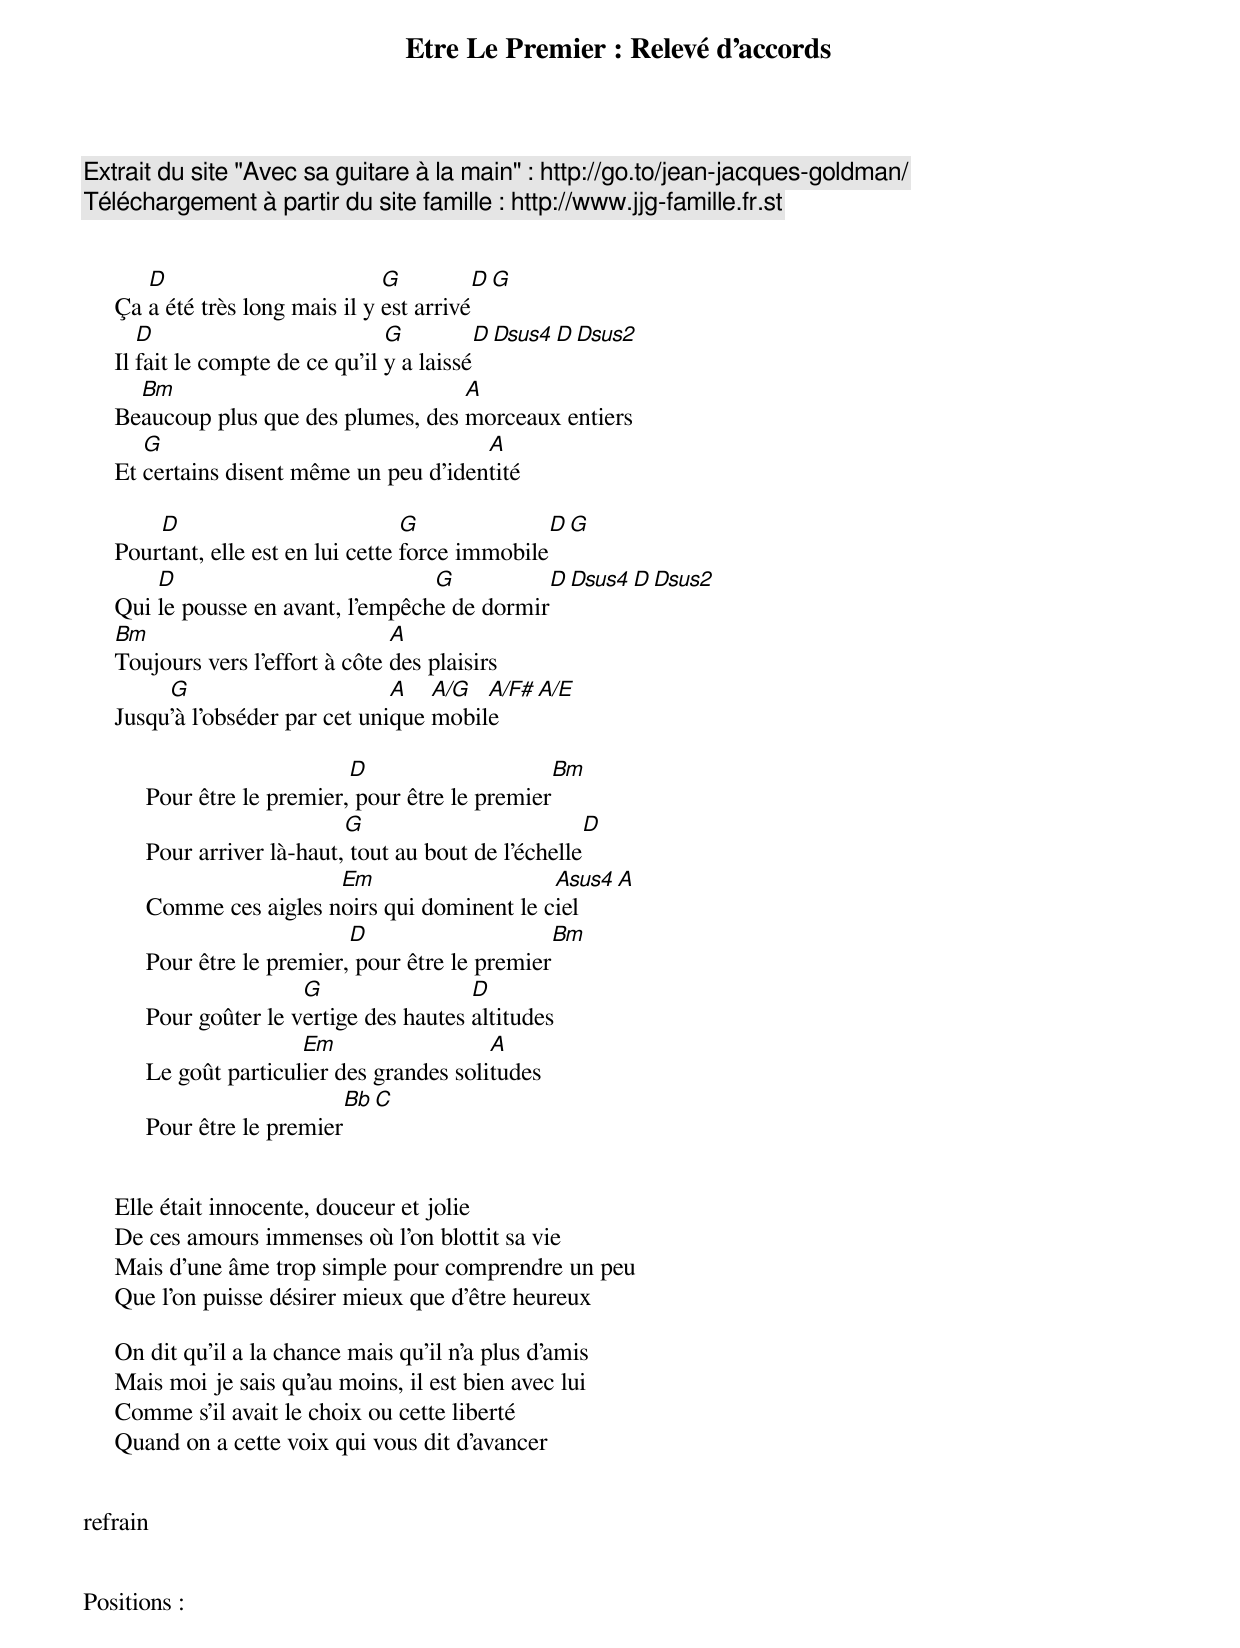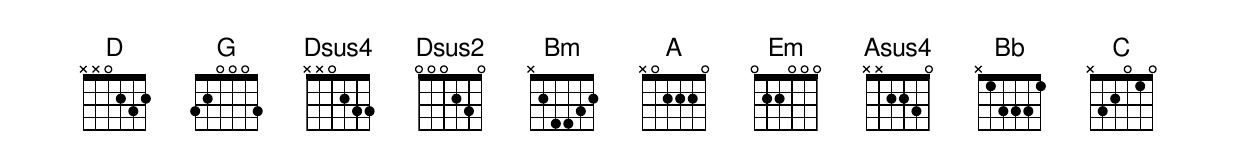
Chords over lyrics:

Etre Le Premier : Relevé d'accords

Extrait du site "Avec sa guitare à la main" : http://go.to/jean-jacques-goldman/
Téléchargement à partir du site famille : http://www.jjg-famille.fr.st


        D                         G           D   G
     Ça a été très long mais il y est arrivé
        D                          G          D Dsus4 D Dsus2
     Il fait le compte de ce qu'il y a laissé
       Bm                              A
     Beaucoup plus que des plumes, des morceaux entiers
        G                                 A
     Et certains disent même un peu d'identité

         D                           G              D   G
     Pourtant, elle est en lui cette force immobile
         D                           G             D Dsus4 D Dsus2
     Qui le pousse en avant, l'empêche de dormir
     Bm                            A
     Toujours vers l'effort à côte des plaisirs
          G                       A   A/G  A/F#  A/E
     Jusqu'à l'obséder par cet unique mobile

                               D                     Bm
          Pour être le premier, pour être le premier
                               G                         D
          Pour arriver là-haut, tout au bout de l'échelle
                            Em                    Asus4 A
          Comme ces aigles noirs qui dominent le ciel
                               D                     Bm
          Pour être le premier, pour être le premier
                          G                 D
          Pour goûter le vertige des hautes altitudes
                          Em                  A
          Le goût particulier des grandes solitudes
                              Bb    C
          Pour être le premier


     Elle était innocente, douceur et jolie
     De ces amours immenses où l'on blottit sa vie
     Mais d'une âme trop simple pour comprendre un peu
     Que l'on puisse désirer mieux que d'être heureux

     On dit qu'il a la chance mais qu'il n'a plus d'amis
     Mais moi je sais qu'au moins, il est bien avec lui
     Comme s'il avait le choix ou cette liberté
     Quand on a cette voix qui vous dit d'avancer


refrain


Positions :

D      x00232
G      320033
Dsus4  x00233
Dsus2  x00230
Bm     224432
A      x02220 \
A/G    3x2220  \  bien faire résoner la basse de l'accord
A/F#   2x2220  /  avant le refrain
A/E    0x2220 /
